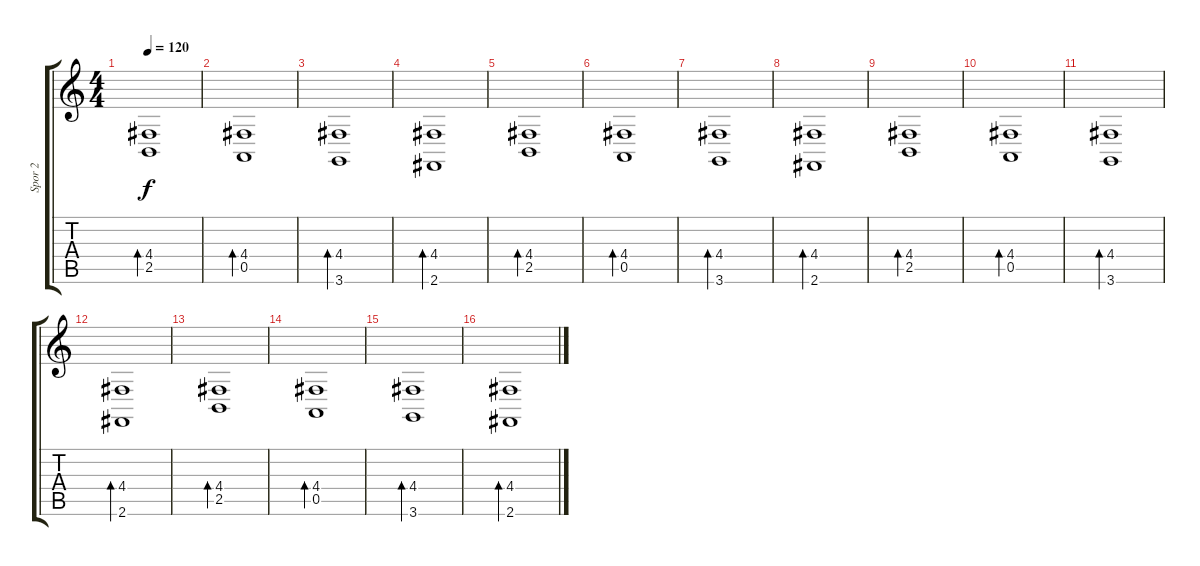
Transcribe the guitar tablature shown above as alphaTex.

\track ("Spor 2" "Spor 2") {instrument stringensemble1}
\staff {score tabs}
\tuning (E4 B3 G3 D3 A2 E2) {hide}
\ts (4 4)
\tempo 120
\clef g2
\ks c
(4.4 2.5).1{bd 480 dy f} |
(4.4 0.5).1{bd 480} |
(4.4 3.6).1{bd 480} |
(4.4 2.6).1{bd 480} |
(4.4 2.5).1{bd 480} |
(4.4 0.5).1{bd 480} |
(4.4 3.6).1{bd 480} |
(4.4 2.6).1{bd 480} |
(4.4 2.5).1{bd 480} |
(4.4 0.5).1{bd 480} |
(4.4 3.6).1{bd 480} |
(4.4 2.6).1{bd 480} |
(4.4 2.5).1{bd 480} |
(4.4 0.5).1{bd 480} |
(4.4 3.6).1{bd 480} |
(4.4 2.6).1{bd 480}
